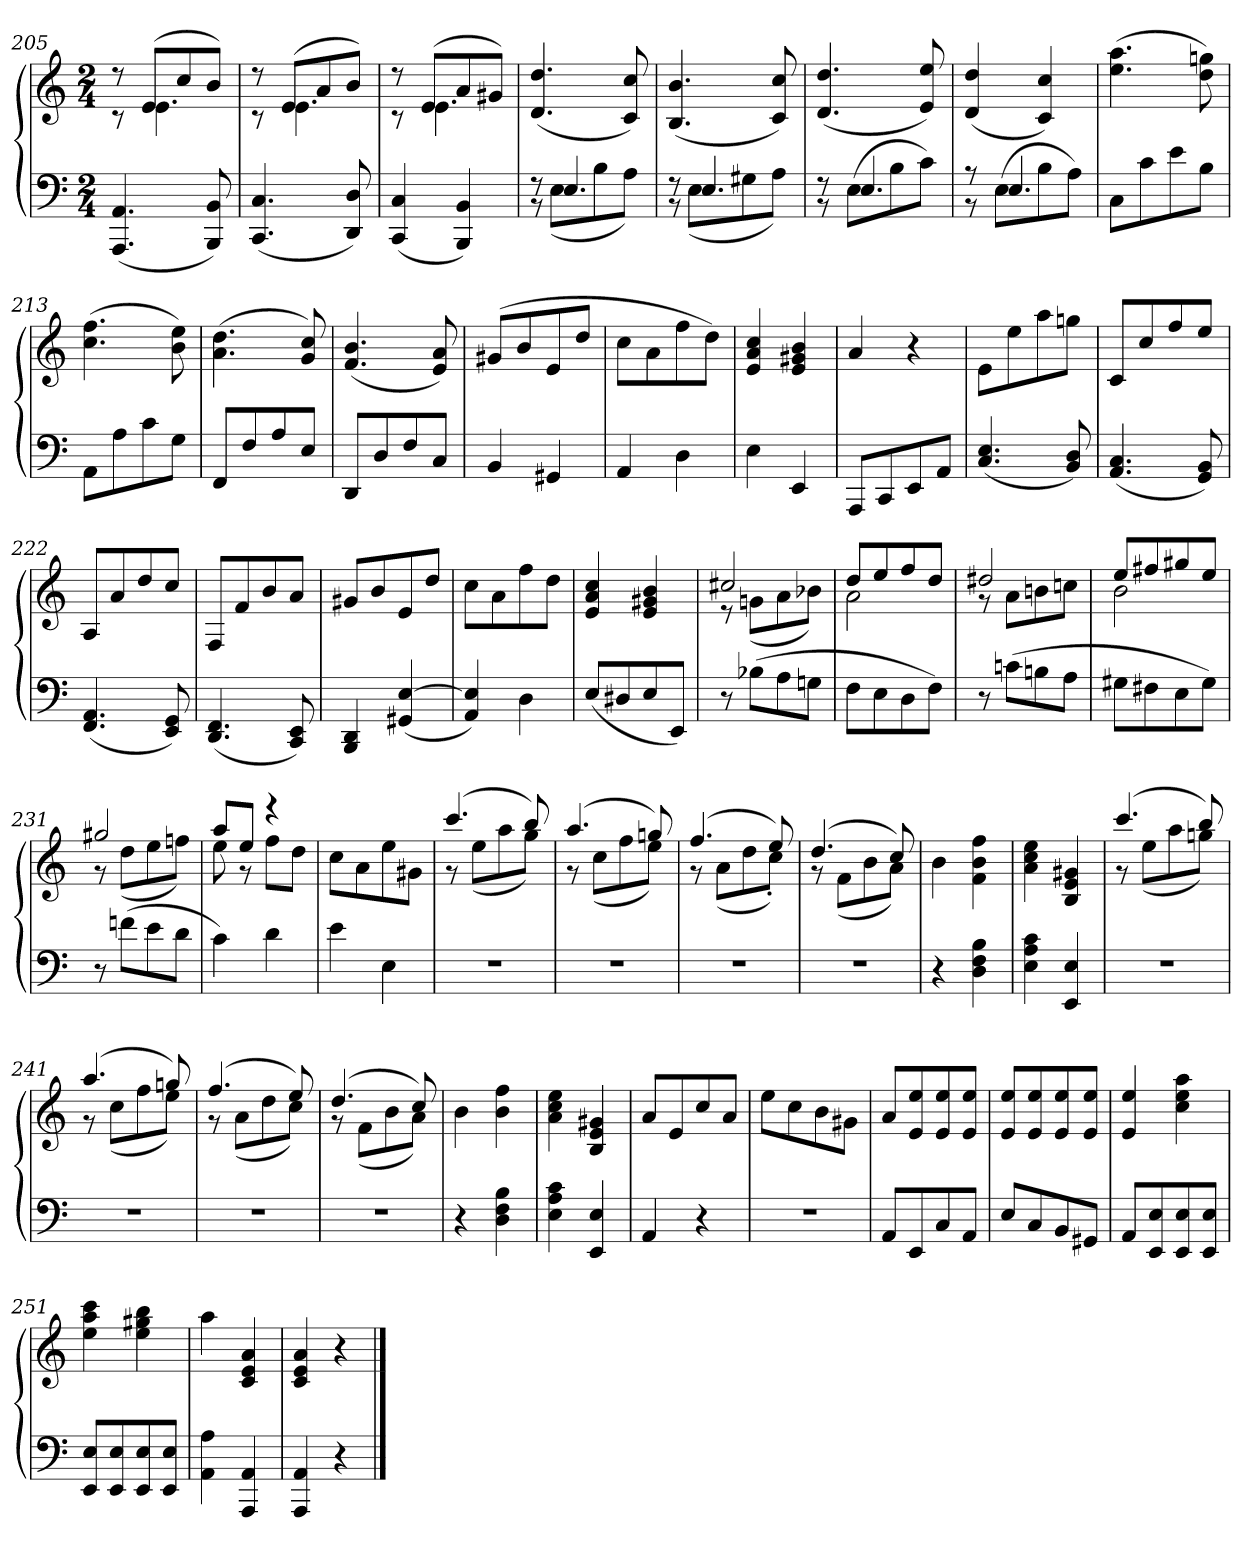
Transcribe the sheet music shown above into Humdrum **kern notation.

**kern	**kern
*part1	*part1
*staff2	*staff1
*clefF4	*clefG2
*k[]	*k[]
*M2/4	*M2/4
=205	=205
*	*^
(4.AAA/ 4.AA/	8r	8r
.	(8e/L	4.e\
.	8cc/	.
8BBB/ 8BB/)	8b/J)	.
=206	=206	=206
(4.CC/ 4.C/	8r	8r
.	(8e/L	4.e\
.	8a/	.
8DD/ 8D/)	8b/J)	.
=207	=207	=207
(4CC/ 4C/	8r	8r
.	(8e/L	4.e\
4BBB/ 4BB/)	8a/	.
.	8g#X/J)	.
*	*v	*v
=208	=208
*^	*
8r	8r	(4.d/ 4.dd/
4.E/	(8E\L	.
.	8B\	.
.	8A\J)	8c/ 8cc/)
=209	=209	=209
8r	8r	(4.B/ 4.b/
4.E/	(8E\L	.
.	8G#X\	.
.	8A\J)	8c/ 8cc/)
=210	=210	=210
8r	8r	(4.d/ 4.dd/
(8E\L	4.E/	.
8B\	.	.
8c\J)	.	8e/ 8ee/)
=211	=211	=211
8r	8r	(4d/ 4dd/
(8E\L	4.E/	.
8B\	.	4c/ 4cc/)
8A\J)	.	.
*v	*v	*
=212	=212
8C\L	(4.ee\ 4.aa\
8c\	.
8e\	.
8B\J	8dd\ 8ggn\)
=213	=213
8AA\L	(4.cc\ 4.ff\
8A\	.
8c\	.
8G\J	8b\ 8ee\)
=214	=214
8FF/L	(4.a\ 4.dd\
8F/	.
8A/	.
8E/J	8g/ 8cc/)
=215	=215
8DD/L	(4.f/ 4.b/
8D/	.
8F/	.
8C/J	8e/ 8a/)
=216	=216
4BB/	(8g#X/L
.	8b/
4GG#X/	8e/
.	8dd/J
=217	=217
4AA/	8cc\L
.	8a\
4D\	8ff\
.	8dd\J)
=218	=218
4E\	4e/ 4a/ 4cc/
4EE/	4e/ 4g#X/ 4b/
=219	=219
8AAA/L	4a/
8CC/	.
8EE/	4r
8AA/J	.
=220	=220
(4.C/ 4.E/	8e\L
.	8ee\
.	8aa\
8BB/ 8D/)	8ggn\J
=221	=221
(4.AA/ 4.C/	8c/L
.	8cc/
.	8ff/
8GG/ 8BB/)	8ee/J
=222	=222
(4.FF/ 4.AA/	8A/L
.	8a/
.	8dd/
8EE/ 8GG/)	8cc/J
=223	=223
(4.DD/ 4.FF/	8F/L
.	8f/
.	8b/
8CC/ 8EE/)	8a/J
=224	=224
4BBB/ 4DD/	8g#X/L
.	8b/
(4GG#X/ [4E/	8e/
.	8dd/J
=225	=225
4AA/ 4E]/)	8cc\L
.	8a\
4D\	8ff\
.	8dd\J
=226	=226
(8E/L	4e/ 4a/ 4cc/
8D#X/	.
8E/	4e/ 4g#X/ 4b/
8EE/J)	.
=227	=227
*	*^
8r	2cc#X/	8r
(8B-X\L	.	(8gn\L
8A\	.	8a\
8Gn\J	.	8b-X\J)
=228	=228	=228
8F\L	8dd/L	2a\
8E\	8ee/	.
8D\	8ff/	.
8F\J)	8dd/J	.
=229	=229	=229
8r	2dd#X/	8r
(8cn\L	.	8a\L
8Bn\	.	8bn\
8A\J	.	8ccn\J
=230	=230	=230
8G#X\L	8ee/L	2b\
8F#X\	8ff#X/	.
8E\	8gg#X/	.
8G#\J)	8ee/J	.
=231	=231	=231
8r	2gg#X/	8r
(8fn\L	.	(8dd\L
8e\	.	8ee\
8d\J	.	8ffn\J)
=232	=232	=232
4c\)	8aa/L	8ee\
.	8ee/J	8r
4d\	4r	8ff\L
.	.	8dd\J
*	*v	*v
=233	=233
4e\	8cc\L
.	8a\
4E\	8ee\
.	8g#X\J
=234	=234
*	*^
2r	(4.ccc/	8r
.	.	(8ee\L
.	.	8aa\
.	8bb/)	8gg\J)
=235	=235	=235
2r	(4.aa/	8r
.	.	(8cc\L
.	.	8ff\
.	8ggn/)	8ee\J)
=236	=236	=236
2r	(4.ff/	8r
.	.	(8a\L
.	.	8dd\
.	8ee/)	8cc'\J)
=237	=237	=237
2r	(4.dd/	8r
.	.	(8f\L
.	.	8b\
.	8cc/)	8a\J)
*	*v	*v
=238	=238
4r	4b\
4D\ 4F\ 4B\	4f\ 4b\ 4ff\
=239	=239
4E\ 4A\ 4c\	4a\ 4cc\ 4ee\
4EE/ 4E/	4B/ 4e/ 4g#X/
=240	=240
*	*^
2r	(4.ccc/	8r
.	.	(8ee\L
.	.	8aa\
.	8bb/)	8ggn\J)
=241	=241	=241
2r	(4.aa/	8r
.	.	(8cc\L
.	.	8ff\
.	8ggn/)	8ee\J)
=242	=242	=242
2r	(4.ff/	8r
.	.	(8a\L
.	.	8dd\
.	8ee/)	8cc\J)
=243	=243	=243
2r	(4.dd/	8r
.	.	(8f\L
.	.	8b\
.	8cc/)	8a\J)
*	*v	*v
=244	=244
4r	4b\
4D\ 4F\ 4B\	4b\ 4ff\
=245	=245
4E\ 4A\ 4c\	4a\ 4cc\ 4ee\
4EE/ 4E/	4B/ 4e/ 4g#X/
=246	=246
4AA/	8a/L
.	8e/
4r	8cc/
.	8a/J
=247	=247
2r	8ee\L
.	8cc\
.	8b\
.	8g#X\J
=248	=248
8AA/L	8a/L
8EE/	8e/ 8ee/
8C/	8e/ 8ee/
8AA/J	8e/ 8ee/J
=249	=249
8E/L	8e/ 8ee/L
8C/	8e/ 8ee/
8BB/	8e/ 8ee/
8GG#X/J	8e/ 8ee/J
=250	=250
8AA/L	4e/ 4ee/
8EE/ 8E/	.
8EE/ 8E/	4cc\ 4ee\ 4aa\
8EE/ 8E/J	.
=251	=251
8EE/ 8E/L	4ee\ 4aa\ 4ccc\
8EE/ 8E/	.
8EE/ 8E/	4ee\ 4gg#X\ 4bb\
8EE/ 8E/J	.
=252	=252
4AA\ 4A\	4aa\
4AAA/ 4AA/	4c/ 4e/ 4a/
=253	=253
4AAA/ 4AA/	4c/ 4e/ 4a/
4r	4r
==	==
*-	*-
